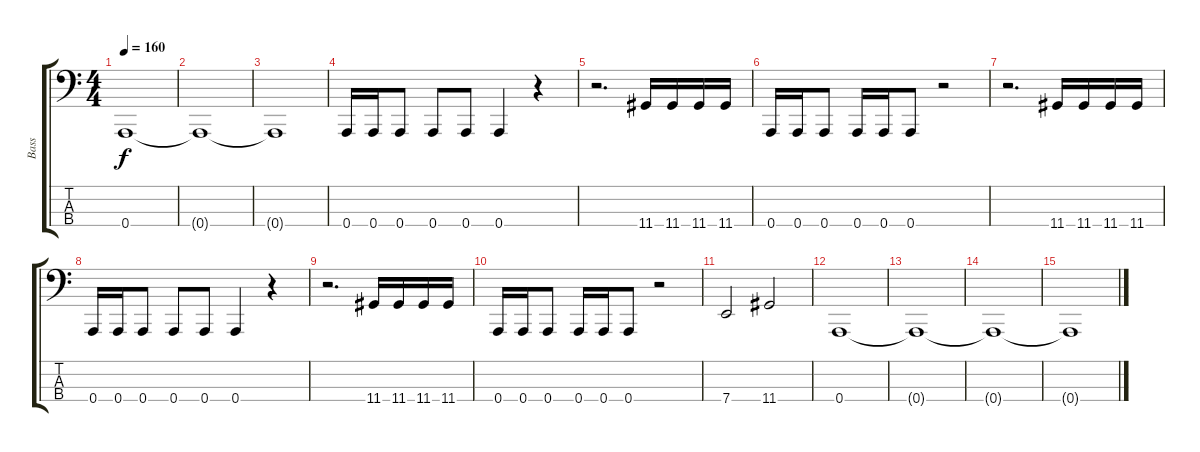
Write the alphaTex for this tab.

\track ("Bass" "Bass") {instrument electricbasspick}
\staff {score tabs}
\tuning (D2 A1 E1 A0) {hide}
\ts (4 4)
\tempo 160
\clef f4
\ks c
0.4.1{dy f} |
0.4{t}.1 |
0.4{t}.1 |
0.4.16 0.4.16 0.4.8 0.4.8 0.4.8 0.4.4 r.4 |
r.2{d} 11.4.16 11.4.16 11.4.16 11.4.16 |
0.4.16 0.4.16 0.4.8 0.4.16 0.4.16 0.4.8 r.2 |
r.2{d} 11.4.16 11.4.16 11.4.16 11.4.16 |
0.4.16 0.4.16 0.4.8 0.4.8 0.4.8 0.4.4 r.4 |
r.2{d} 11.4.16 11.4.16 11.4.16 11.4.16 |
0.4.16 0.4.16 0.4.8 0.4.16 0.4.16 0.4.8 r.2 |
7.4.2 11.4.2 |
0.4.1 |
0.4{t}.1 |
0.4{t}.1 |
0.4{t}.1
